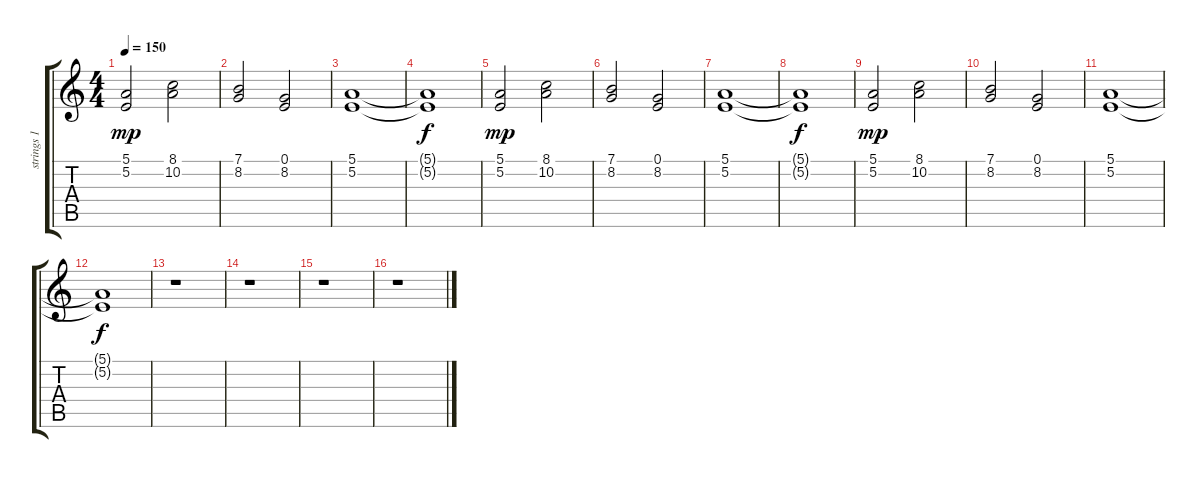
\track ("strings 1" "strings 1") {instrument koto}
\staff {score tabs}
\tuning (E4 B3 G3 D3 A2 E2) {hide}
\ts (4 4)
\tempo 150
\clef g2
\ks c
(5.1 5.2).2{dy mp} (8.1 10.2).2 |
(7.1 8.2).2 (0.1 8.2).2 |
(5.1 5.2).1 |
(5.1{t} 5.2{t}).1{dy f} |
(5.1 5.2).2{dy mp} (8.1 10.2).2 |
(7.1 8.2).2 (0.1 8.2).2 |
(5.1 5.2).1 |
(5.1{t} 5.2{t}).1{dy f} |
(5.1 5.2).2{dy mp} (8.1 10.2).2 |
(7.1 8.2).2 (0.1 8.2).2 |
(5.1 5.2).1 |
(5.1{t} 5.2{t}).1{dy f} |
r.1 |
r.1 |
r.1 |
r.1
